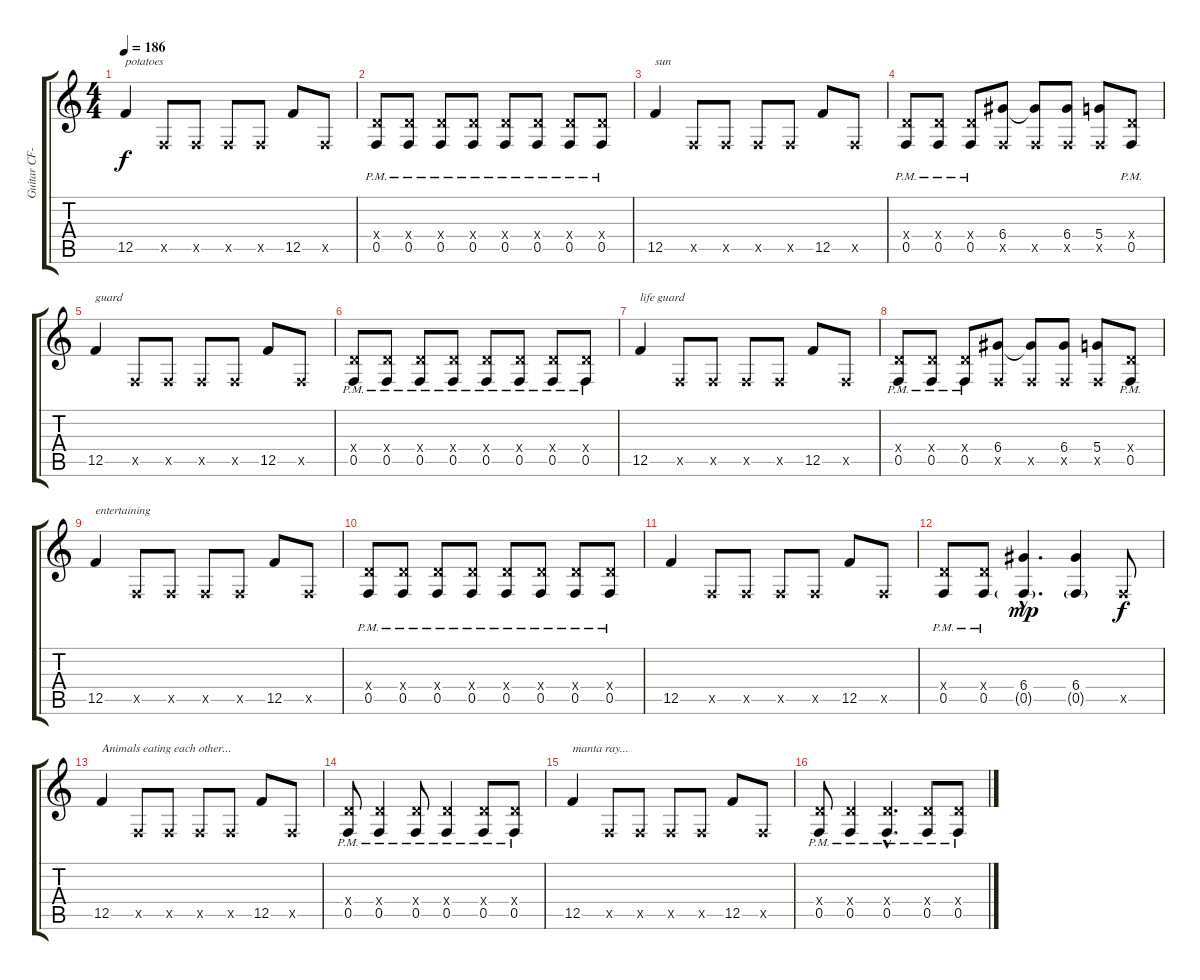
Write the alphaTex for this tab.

\track ("Guitar CF----" "Guitar CF-") {instrument electricguitarclean}
\staff {score tabs}
\tuning (E4 B3 G3 D3 F2 C2) {hide}
\ts (4 4)
\tempo 186
\clef g2
\ks c
12.5.4{txt "potatoes" dy f} 0.5{x}.8 0.5{x}.8 0.5{x}.8 0.5{x}.8 12.5.8 0.5{x}.8 |
(0.4{x} 0.5{pm}).8 (0.4{x} 0.5{pm}).8 (0.4{x} 0.5{pm}).8 (0.4{x} 0.5{pm}).8 (0.4{x} 0.5{pm}).8 (0.4{x} 0.5{pm}).8 (0.4{x} 0.5{pm}).8 (0.4{x} 0.5{pm}).8 |
12.5.4{txt "sun"} 0.5{x}.8 0.5{x}.8 0.5{x}.8 0.5{x}.8 12.5.8 0.5{x}.8 |
(0.4{x} 0.5{pm}).8 (0.4{x} 0.5{pm}).8 (0.4{x} 0.5{pm}).8 (6.4 0.5{x}).8 (6.4{t} 0.5{x}).8 (6.4 0.5{x}).8 (5.4 0.5{x}).8 (0.4{x} 0.5{pm}).8 |
12.5.4{txt "guard"} 0.5{x}.8 0.5{x}.8 0.5{x}.8 0.5{x}.8 12.5.8 0.5{x}.8 |
(0.4{x} 0.5{pm}).8 (0.4{x} 0.5{pm}).8 (0.4{x} 0.5{pm}).8 (0.4{x} 0.5{pm}).8 (0.4{x} 0.5{pm}).8 (0.4{x} 0.5{pm}).8 (0.4{x} 0.5{pm}).8 (0.4{x} 0.5{pm}).8 |
12.5.4{txt "life guard"} 0.5{x}.8 0.5{x}.8 0.5{x}.8 0.5{x}.8 12.5.8 0.5{x}.8 |
(0.4{x} 0.5{pm}).8 (0.4{x} 0.5{pm}).8 (0.4{x} 0.5{pm}).8 (6.4 0.5{x}).8 (6.4{t} 0.5{x}).8 (6.4 0.5{x}).8 (5.4 0.5{x}).8 (0.4{x} 0.5{pm}).8 |
12.5.4{txt "entertaining"} 0.5{x}.8 0.5{x}.8 0.5{x}.8 0.5{x}.8 12.5.8 0.5{x}.8 |
(0.4{x} 0.5{pm}).8 (0.4{x} 0.5{pm}).8 (0.4{x} 0.5{pm}).8 (0.4{x} 0.5{pm}).8 (0.4{x} 0.5{pm}).8 (0.4{x} 0.5{pm}).8 (0.4{x} 0.5{pm}).8 (0.4{x} 0.5{pm}).8 |
12.5.4 0.5{x}.8 0.5{x}.8 0.5{x}.8 0.5{x}.8 12.5.8 0.5{x}.8 |
(0.4{x} 0.5{pm}).8 (0.4{x} 0.5{pm}).8 (6.4{hac} 0.5{g hac}).4{d dy mp} (6.4 0.5{g}).4 0.5{x}.8{dy f} |
12.5.4{txt "Animals eating each other..."} 0.5{x}.8 0.5{x}.8 0.5{x}.8 0.5{x}.8 12.5.8 0.5{x}.8 |
(0.4{x} 0.5{pm}).8 (0.4{x} 0.5{pm}).4 (0.4{x} 0.5{pm}).8 (0.4{x} 0.5{pm}).4 (0.4{x} 0.5{pm}).8 (0.4{x} 0.5{pm}).8 |
12.5.4{txt "manta ray..."} 0.5{x}.8 0.5{x}.8 0.5{x}.8 0.5{x}.8 12.5.8 0.5{x}.8 |
(0.4{x} 0.5{pm}).8 (0.4{x} 0.5{pm}).4 (0.4{hac x} 0.5{hac pm}).4{d} (0.4{x} 0.5{pm}).8 (0.4{x} 0.5{pm}).8
